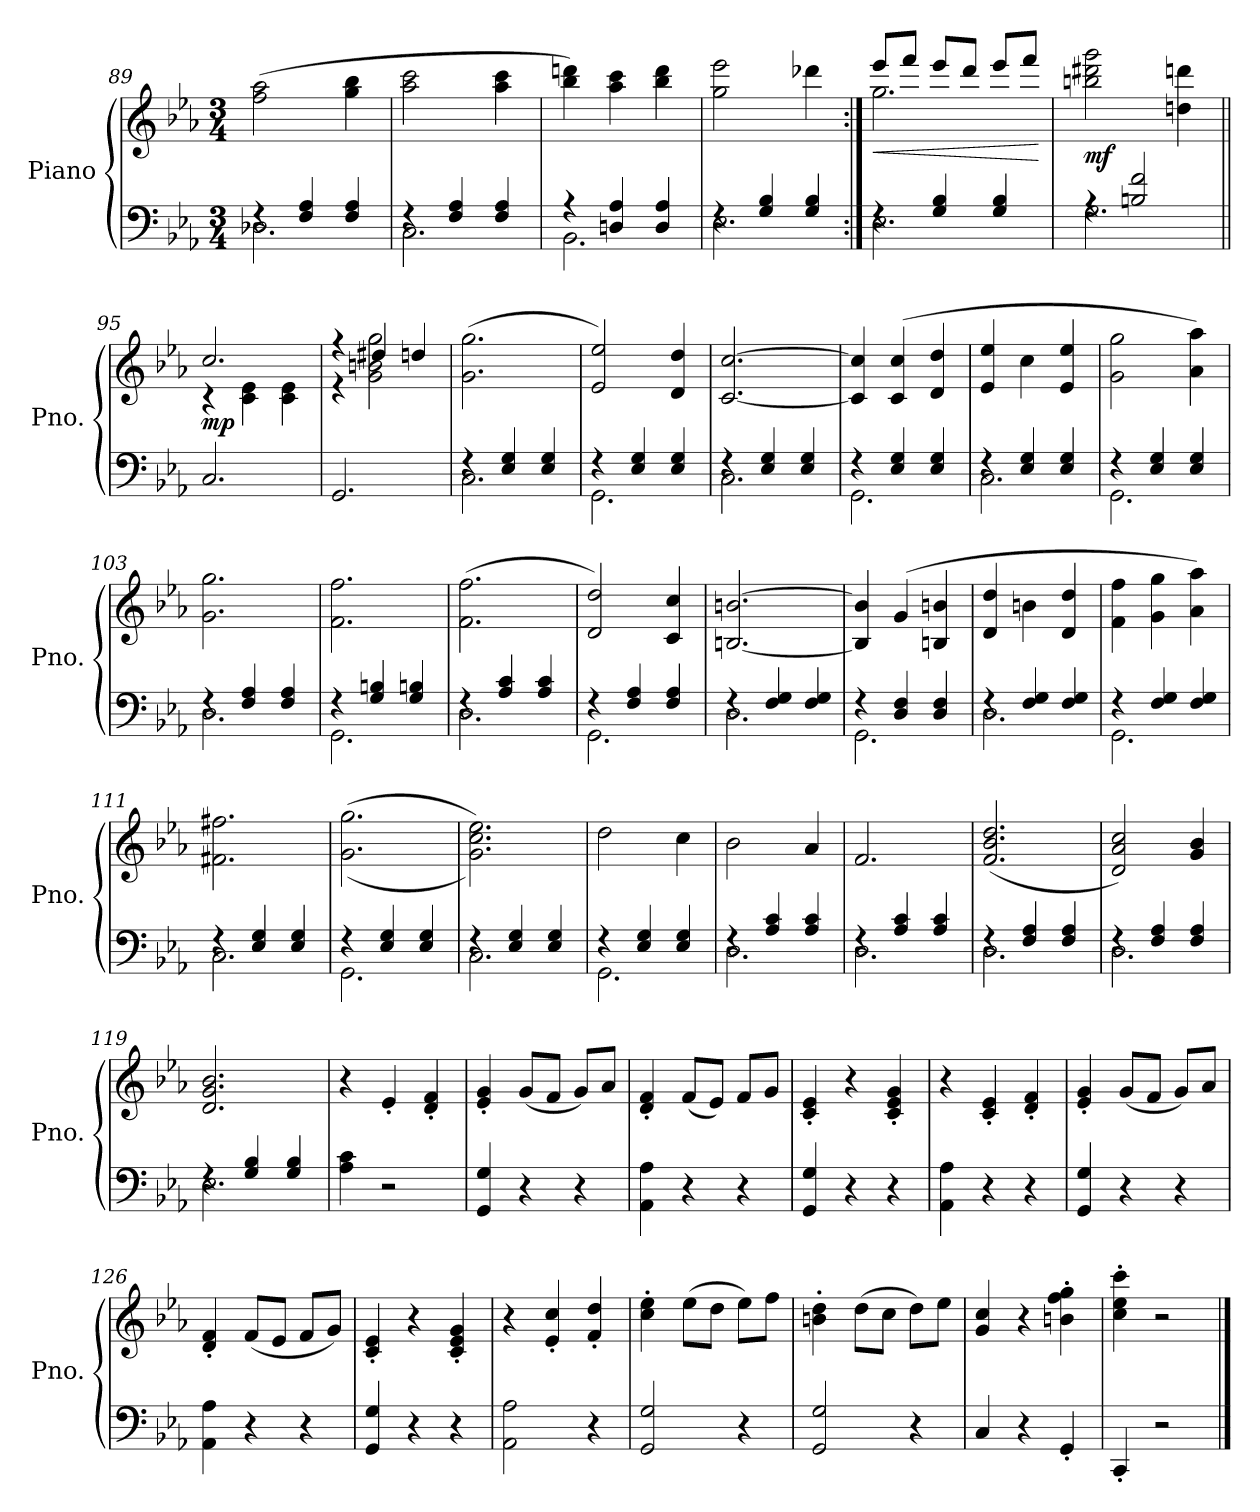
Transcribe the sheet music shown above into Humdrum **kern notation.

**kern	**kern	**dynam
*part1	*part1	*part1
*staff2	*staff1	*staff1/2
*I"Piano	*	*
*I'Pno.	*	*
!!LO:PB:g=z
*clefF4	*clefG2	*
*k[b-e-a-]	*k[b-e-a-]	*
*M3/4	*M3/4	*
=89	=89	=89
*^	*	*
4rF	2.D-X\	(2ff\ 2aa-\	.
4F/ 4A-/	.	.	.
4F/ 4A-/	.	4gg\ 4bb-\	.
=90	=90	=90	=90
4rF	2.C\	2aa-\ 2ccc\	.
4F/ 4A-/	.	.	.
4F/ 4A-/	.	4aa-\ 4ccc\	.
=91	=91	=91	=91
4r	2.BB-\	4bb-\ 4dddn\)	.
4Dn/ 4A-/	.	4aa-\ 4ccc\	.
4D/ 4A-/	.	4bb-\ 4ddd\	.
=92	=92	=92	=92
4rF	2.E-\	2gg\ 2eee-\	.
4G/ 4B-/	.	.	.
4G/ 4B-/	.	4ddd-X\	.
=93:|!	=93:|!	=93:|!	=93:|!
*	*	*MM150	*
!	!	!	!LO:HP:b
*	*	*^	*
4rF	2.E-\	8eee-/L	2.gg\	<
.	.	8fff/J	.	.
4G/ 4B-/	.	8eee-/L	.	.
.	.	8ddd/J	.	.
4G/ 4B-/	.	8eee-/L	.	.
.	.	8fff/J	.	.
*v	*v	*	*	*
*	*v	*v	*
.	.	[
=94	=94	=94
*	*MM130	*
*^	*	*
!	!	!	!LO:DY:b
4rA	2.G\	2bbn\ 2ddd#X\ 2ggg\	mf
2Bn/ 2f/	.	.	.
.	.	4ddn\ 4dddn\	.
*v	*v	*	*
=95||	=95||	=95||
*	*MM150	*
*	*^	*
!	!	!	!LO:DY:b
2.C/	2.cc/	4r	mp
.	.	4c\ 4e-\	.
.	.	4c\ 4e-\	.
!!LO:LB:g=z	!!
=96	=96	=96	=96
*	*MM120	*	*
2.GG/	4r	4r	.
.	4dd#X/	2g\ 2bn\ 2gg\	.
.	4ddn/	.	.
*	*v	*v	*
=97	=97	=97
*	*MM170	*
*^	*	*
4rF	2.C\	(2.g\ 2.gg\	.
4E-/ 4G/	.	.	.
4E-/ 4G/	.	.	.
=98	=98	=98	=98
4rF	2.GG\	2e-/ 2ee-/)	.
4E-/ 4G/	.	.	.
4E-/ 4G/	.	4d/ 4dd/	.
=99	=99	=99	=99
4rF	2.C\	[2.c/ [2.cc/	.
4E-/ 4G/	.	.	.
4E-/ 4G/	.	.	.
=100	=100	=100	=100
4rF	2.GG\	4c/] 4cc/]	.
4E-/ 4G/	.	(4c/ 4cc/	.
4E-/ 4G/	.	4d/ 4dd/	.
=101	=101	=101	=101
4rF	2.C\	4e-/ 4ee-/	.
4E-/ 4G/	.	4cc\	.
4E-/ 4G/	.	4e-/ 4ee-/	.
=102	=102	=102	=102
4rF	2.GG\	2g\ 2gg\	.
4E-/ 4G/	.	.	.
4E-/ 4G/	.	4a-\ 4aa-\)	.
=103	=103	=103	=103
4rF	2.D\	2.g\ 2.gg\	.
4F/ 4A-/	.	.	.
4F/ 4A-/	.	.	.
=104	=104	=104	=104
4rF	2.GG\	2.f\ 2.ff\	.
4G/ 4Bn/	.	.	.
4G/ 4Bn/	.	.	.
!!LO:LB:g=z
=105	=105	=105	=105
4rF	2.D\	(2.f\ 2.ff\	.
4A-/ 4c/	.	.	.
4A-/ 4c/	.	.	.
=106	=106	=106	=106
4rF	2.GG\	2d/ 2dd/)	.
4F/ 4A-/	.	.	.
4F/ 4A-/	.	4c/ 4cc/	.
=107	=107	=107	=107
4rF	2.D\	[2.Bn/ [2.bn/	.
4F/ 4G/	.	.	.
4F/ 4G/	.	.	.
=108	=108	=108	=108
4rF	2.GG\	4B/] 4b/]	.
4D/ 4F/	.	(4g/	.
4D/ 4F/	.	4Bn/ 4bn/	.
=109	=109	=109	=109
4rF	2.D\	4d/ 4dd/	.
4F/ 4G/	.	4bn\	.
4F/ 4G/	.	4d/ 4dd/	.
=110	=110	=110	=110
4rF	2.GG\	4f\ 4ff\	.
4F/ 4G/	.	4g\ 4gg\	.
4F/ 4G/	.	4a-\ 4aa-\)	.
=111	=111	=111	=111
4rF	2.C\	2.f#X\ 2.ff#X\	.
4E-/ 4G/	.	.	.
4E-/ 4G/	.	.	.
!!LO:LB:g=z
=112	=112	=112	=112
4rF	2.GG\	((2.g\ 2.gg\	.
4E-/ 4G/	.	.	.
4E-/ 4G/	.	.	.
=113	=113	=113	=113
4rF	2.C\	2.g\ 2.cc\ 2.ee-\))	.
4E-/ 4G/	.	.	.
4E-/ 4G/	.	.	.
=114	=114	=114	=114
4rF	2.GG\	2dd\	.
4E-/ 4G/	.	.	.
4E-/ 4G/	.	4cc\	.
=115	=115	=115	=115
4rF	2.D\	2b-\	.
4A-/ 4c/	.	.	.
4A-/ 4c/	.	4a-/	.
=116	=116	=116	=116
4rF	2.D\	2.f/	.
4A-/ 4c/	.	.	.
4A-/ 4c/	.	.	.
=117	=117	=117	=117
4rF	2.D\	(2.f/ 2.b-/ 2.dd/	.
4F/ 4A-/	.	.	.
4F/ 4A-/	.	.	.
=118	=118	=118	=118
4rF	2.D\	2d/ 2a-/ 2cc/)	.
4F/ 4A-/	.	.	.
4F/ 4A-/	.	4g/ 4b-/	.
!!LO:LB:g=z
=119	=119	=119	=119
4rF	2.E-\	2.d/ 2.g/ 2.b-/	.
4G/ 4B-/	.	.	.
4G/ 4B-/	.	.	.
*v	*v	*	*
=120	=120	=120
4A-\ 4c\	4r	.
2r	4e-'/	.
.	4d/' 4f/'	.
=121	=121	=121
4GG/ 4G/	4e-/' 4g/'	.
4r	(>8g/L	.
.	8f/J	.
4r	8g/L)	.
.	8a-/J	.
=122	=122	=122
4AA-\ 4A-\	4d/' 4f/'	.
4r	(>8f/L	.
.	8e-/J)	.
4r	8f/L	.
.	8g/J	.
=123	=123	=123
4GG/ 4G/	4c/' 4e-/'	.
4r	4r	.
4r	4c/' 4e-/' 4g/'	.
=124	=124	=124
4AA-\ 4A-\	4r	.
4r	4c/' 4e-/'	.
4r	4d/' 4f/'	.
=125	=125	=125
4GG/ 4G/	4e-/' 4g/'	.
4r	(>8g/L	.
.	8f/J	.
4r	8g/L)	.
.	8a-/J	.
!!LO:LB:g=z
=126	=126	=126
4AA-\ 4A-\	4d/' 4f/'	.
4r	(>8f/L	.
.	8e-/J	.
4r	8f/L	.
.	8g/J)	.
=127	=127	=127
4GG/ 4G/	4c/' 4e-/'	.
4r	4r	.
4r	4c/' 4e-/' 4g/'	.
=128	=128	=128
2AA-\ 2A-\	4r	.
.	4e-/' 4cc/'	.
4r	4f/' 4dd/'	.
=129	=129	=129
2GG/ 2G/	4cc\' 4ee-\'	.
.	(8ee-\L	.
.	8dd\J	.
4r	8ee-\L)	.
.	8ff\J	.
=130	=130	=130
2GG/ 2G/	4bn\' 4dd\'	.
.	(8dd\L	.
.	8cc\J	.
4r	8dd\L)	.
.	8ee-\J	.
=131	=131	=131
4C/	4g/ 4cc/	.
4r	4r	.
4GG'/	4bn\' 4ff\' 4gg\'	.
=132	=132	=132
4CC'/	4cc\' 4ee-\' 4ccc\'	.
2r	2r	.
==	==	==
*-	*-	*-
